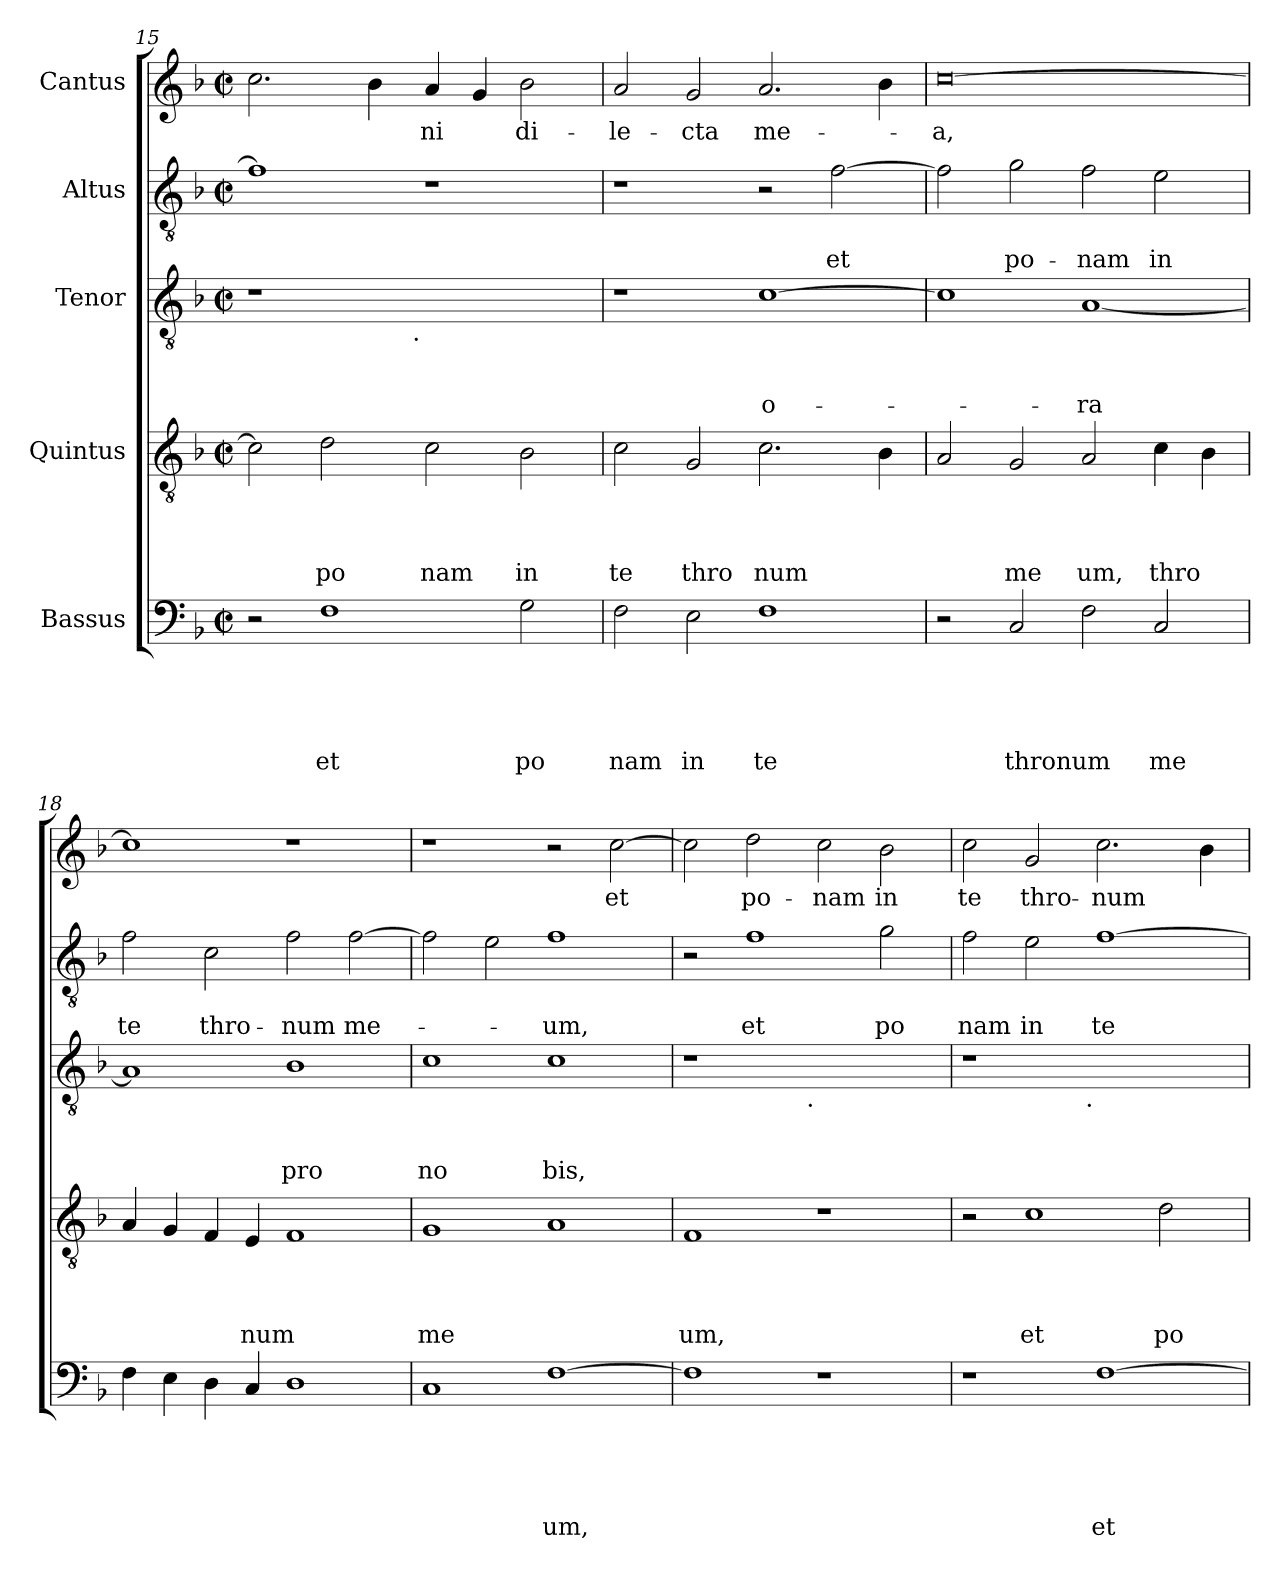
**kern	**text	**text	**text	**text	**text	**kern	**text	**text	**text	**text	**kern	**text	**text	**text	**kern	**text	**text	**kern	**text
*part5	*part5	*part5	*part5	*part5	*part5	*part4	*part4	*part4	*part4	*part4	*part3	*part3	*part3	*part3	*part2	*part2	*part2	*part1	*part1
*staff5	*staff5	*staff5	*staff5	*staff5	*staff5	*staff4	*staff4	*staff4	*staff4	*staff4	*staff3	*staff3	*staff3	*staff3	*staff2	*staff2	*staff2	*staff1	*staff1
*I"Bassus	*	*	*	*	*	*I"Quintus	*	*	*	*	*I"Tenor	*	*	*	*I"Altus	*	*	*I"Cantus	*
*clefF4	*	*	*	*	*	*clefGv2	*	*	*	*	*clefGv2	*	*	*	*clefGv2	*	*	*clefG2	*
*k[b-]	*	*	*	*	*	*k[b-]	*	*	*	*	*k[b-]	*	*	*	*k[b-]	*	*	*k[b-]	*
*F:	*	*	*	*	*	*F:	*	*	*	*	*F:	*	*	*	*F:	*	*	*F:	*
*M2/2	*	*	*	*	*	*M2/2	*	*	*	*	*M2/2	*	*	*	*M2/2	*	*	*M2/2	*
*met(c|)	*	*	*	*	*	*met(c|)	*	*	*	*	*met(c|)	*	*	*	*met(c|)	*	*	*met(c|)	*
=15	=15	=15	=15	=15	=15	=15	=15	=15	=15	=15	=15	=15	=15	=15	=15	=15	=15	=15	=15
*	*	*	*	*	*	*	*	*	*	*	*^	*	*	*	*	*	*	*	*
2r	.	.	.	.	.	2c\]	.	.	.	.	1r	2ryy	.	.	.	1f]	.	.	2.cc\	.
!	!	!	!	!	!LO:LY:b	!	!	!	!	!LO:LY:b	!	!	!	!	!	!	!	!	!	!
1F	.	.	.	.	et	2d\	.	.	.	po	.	4...ryy	.	.	.	.	.	.	.	.
.	.	.	.	.	.	.	.	.	.	.	.	.	.	.	.	.	.	.	4b-\	.
!	!	!	!	!	!	!	!	!	!	!	!	!LO:TX:b:t=.	!	!	!	!	!	!	!	!
.	.	.	.	.	.	.	.	.	.	.	.	1ryy	.	.	.	.	.	.	.	.
!	!	!	!	!	!	!	!	!	!	!LO:LY:b	!	!	!	!	!	!	!	!	!	!LO:LY:b
.	.	.	.	.	.	2c\	.	.	.	nam	1ryy	.	.	.	.	1r	.	.	4a/	-ni
.	.	.	.	.	.	.	.	.	.	.	.	.	.	.	.	.	.	.	4g/	.
!	!	!	!	!	!LO:LY:b	!	!	!	!	!LO:LY:b	!	!	!	!	!	!	!	!	!	!LO:LY:b
2G\	.	.	.	.	po	2B-\	.	.	.	in	.	.	.	.	.	.	.	.	2b-\	di-
.	.	.	.	.	.	.	.	.	.	.	.	32ryy	.	.	.	.	.	.	.	.
=16	=16	=16	=16	=16	=16	=16	=16	=16	=16	=16	=16	=16	=16	=16	=16	=16	=16	=16	=16	=16
!	!	!	!	!	!LO:LY:b	!	!	!	!	!LO:LY:b	!	!	!	!	!	!	!	!	!	!LO:LY:b
*	*	*	*	*	*	*	*	*	*	*	*v	*v	*	*	*	*	*	*	*	*
2F\	.	.	.	.	nam	2c\	.	.	.	te	1r	.	.	.	1r	.	.	2a/	-le-
!	!	!	!	!	!LO:LY:b	!	!	!	!	!LO:LY:b	!	!	!	!	!	!	!	!	!LO:LY:b
2E\	.	.	.	.	in	2G/	.	.	.	thro	.	.	.	.	.	.	.	2g/	-cta
!	!	!	!	!	!LO:LY:b	!	!	!	!	!LO:LY:b	!	!	!	!LO:LY:b:rj	!	!	!	!	!LO:LY:b
1F	.	.	.	.	te	2.c\	.	.	.	num	[>1c	.	.	o-	2r	.	.	2.a/	me-
!	!	!	!	!	!	!	!	!	!	!	!	!	!	!	!	!	!LO:LY:b	!	!
.	.	.	.	.	.	.	.	.	.	.	.	.	.	.	[>2f\	.	et	.	.
.	.	.	.	.	.	4B-\	.	.	.	.	.	.	.	.	.	.	.	4b-\	.
=17	=17	=17	=17	=17	=17	=17	=17	=17	=17	=17	=17	=17	=17	=17	=17	=17	=17	=17	=17
!	!	!	!	!	!	!	!	!	!	!	!	!	!	!	!	!	!	!	!LO:LY:b
2r	.	.	.	.	.	2A/	.	.	.	.	1c]	.	.	.	2f\]	.	.	[>0cc	-a,
!	!	!	!	!	!LO:LY:b	!	!	!	!	!LO:LY:b	!	!	!	!	!	!	!LO:LY:b	!	!
2C/	.	.	.	.	thronum	2G/	.	.	.	me	.	.	.	.	2g\	.	po-	.	.
!	!	!	!	!	!	!	!	!	!	!LO:LY:b	!	!	!	!LO:LY:b	!	!	!LO:LY:b	!	!
2F\	.	.	.	.	.	2A/	.	.	.	um,	[<1A	.	.	-ra	2f\	.	-nam	.	.
!	!	!	!	!	!LO:LY:b	!	!	!	!	!LO:LY:b	!	!	!	!	!	!	!LO:LY:b	!	!
2C/	.	.	.	.	me	4c\	.	.	.	thro	.	.	.	.	2e\	.	in	.	.
.	.	.	.	.	.	4B-\	.	.	.	.	.	.	.	.	.	.	.	.	.
=18	=18	=18	=18	=18	=18	=18	=18	=18	=18	=18	=18	=18	=18	=18	=18	=18	=18	=18	=18
!	!	!	!	!	!	!	!	!	!	!	!	!	!	!	!	!	!LO:LY:b	!	!
4F\	.	.	.	.	.	4A/	.	.	.	.	1A]	.	.	.	2f\	.	te	1cc]	.
4E\	.	.	.	.	.	4G/	.	.	.	.	.	.	.	.	.	.	.	.	.
!	!	!	!	!	!	!	!	!	!	!	!	!	!	!	!	!	!LO:LY:b	!	!
4D\	.	.	.	.	.	4F/	.	.	.	.	.	.	.	.	2c\	.	thro-	.	.
!	!	!	!	!	!	!	!	!	!	!LO:LY:b	!	!	!	!	!	!	!	!	!
4C/	.	.	.	.	.	4E/	.	.	.	num	.	.	.	.	.	.	.	.	.
!	!	!	!	!	!	!	!	!	!	!	!	!	!	!LO:LY:b	!	!	!LO:LY:b	!	!
1D	.	.	.	.	.	1F	.	.	.	.	1B-	.	.	pro	2f\	.	-num	1r	.
!	!	!	!	!	!	!	!	!	!	!	!	!	!	!	!	!	!LO:LY:b	!	!
.	.	.	.	.	.	.	.	.	.	.	.	.	.	.	[>2f\	.	me-	.	.
!!LO:PB:g=z
=19	=19	=19	=19	=19	=19	=19	=19	=19	=19	=19	=19	=19	=19	=19	=19	=19	=19	=19	=19
!	!	!	!	!	!	!	!	!	!	!LO:LY:b	!	!	!	!LO:LY:b	!	!	!	!	!
1C	.	.	.	.	.	1G	.	.	.	me	1c	.	.	no	2f\]	.	.	1r	.
.	.	.	.	.	.	.	.	.	.	.	.	.	.	.	2e\	.	.	.	.
!	!	!	!	!	!LO:LY:b	!	!	!	!	!	!	!	!	!LO:LY:b	!	!	!LO:LY:b	!	!
[>1F	.	.	.	.	um,	1A	.	.	.	.	1c	.	.	bis,	1f	.	-um,	2r	.
!	!	!	!	!	!	!	!	!	!	!	!	!	!	!	!	!	!	!	!LO:LY:b
.	.	.	.	.	.	.	.	.	.	.	.	.	.	.	.	.	.	[>2cc\	et
=20	=20	=20	=20	=20	=20	=20	=20	=20	=20	=20	=20	=20	=20	=20	=20	=20	=20	=20	=20
!	!	!	!	!	!	!	!	!	!	!LO:LY:b	!	!	!	!	!	!	!	!	!
*	*	*	*	*	*	*	*	*	*	*	*^	*	*	*	*	*	*	*	*
1F]	.	.	.	.	.	1F	.	.	.	um,	1r	2ryy	.	.	.	2r	.	.	2cc\]	.
!	!	!	!	!	!	!	!	!	!	!	!	!	!	!	!	!	!	!LO:LY:b	!	!LO:LY:b
.	.	.	.	.	.	.	.	.	.	.	.	4...ryy	.	.	.	1f	.	et	2dd\	po-
!	!	!	!	!	!	!	!	!	!	!	!	!LO:TX:b:t=.	!	!	!	!	!	!	!	!
.	.	.	.	.	.	.	.	.	.	.	.	1ryy	.	.	.	.	.	.	.	.
!	!	!	!	!	!	!	!	!	!	!	!	!	!	!	!	!	!	!	!	!LO:LY:b
1r	.	.	.	.	.	1r	.	.	.	.	1ryy	.	.	.	.	.	.	.	2cc\	-nam
!	!	!	!	!	!	!	!	!	!	!	!	!	!	!	!	!	!	!LO:LY:b	!	!LO:LY:b
.	.	.	.	.	.	.	.	.	.	.	.	.	.	.	.	2g\	.	po	2b-\	in
.	.	.	.	.	.	.	.	.	.	.	.	32ryy	.	.	.	.	.	.	.	.
=21	=21	=21	=21	=21	=21	=21	=21	=21	=21	=21	=21	=21	=21	=21	=21	=21	=21	=21	=21	=21
!	!	!	!	!	!	!	!	!	!	!	!	!	!	!	!	!	!	!LO:LY:b	!	!LO:LY:b
1r	.	.	.	.	.	2r	.	.	.	.	1r	2ryy	.	.	.	2f\	.	nam	2cc\	te
!	!	!	!	!	!	!	!	!	!	!LO:LY:b	!	!	!	!	!	!	!	!LO:LY:b	!	!LO:LY:b
.	.	.	.	.	.	1c	.	.	.	et	.	4...ryy	.	.	.	2e\	.	in	2g/	thro-
!	!	!	!	!	!	!	!	!	!	!	!	!LO:TX:b:t=.	!	!	!	!	!	!	!	!
.	.	.	.	.	.	.	.	.	.	.	.	1ryy	.	.	.	.	.	.	.	.
!	!	!	!	!	!LO:LY:b	!	!	!	!	!	!	!	!	!	!	!	!	!LO:LY:b	!	!LO:LY:b
[>1F	.	.	.	.	et	.	.	.	.	.	1ryy	.	.	.	.	[>1f	.	te	2.cc\	-num
!	!	!	!	!	!	!	!	!	!	!LO:LY:b	!	!	!	!	!	!	!	!	!	!
.	.	.	.	.	.	2d\	.	.	.	po	.	.	.	.	.	.	.	.	.	.
.	.	.	.	.	.	.	.	.	.	.	.	.	.	.	.	.	.	.	4b-\	.
.	.	.	.	.	.	.	.	.	.	.	.	32ryy	.	.	.	.	.	.	.	.
*	*	*	*	*	*	*	*	*	*	*	*v	*v	*	*	*	*	*	*	*	*
=	=	=	=	=	=	=	=	=	=	=	=	=	=	=	=	=	=	=	=
*-	*-	*-	*-	*-	*-	*-	*-	*-	*-	*-	*-	*-	*-	*-	*-	*-	*-	*-	*-
